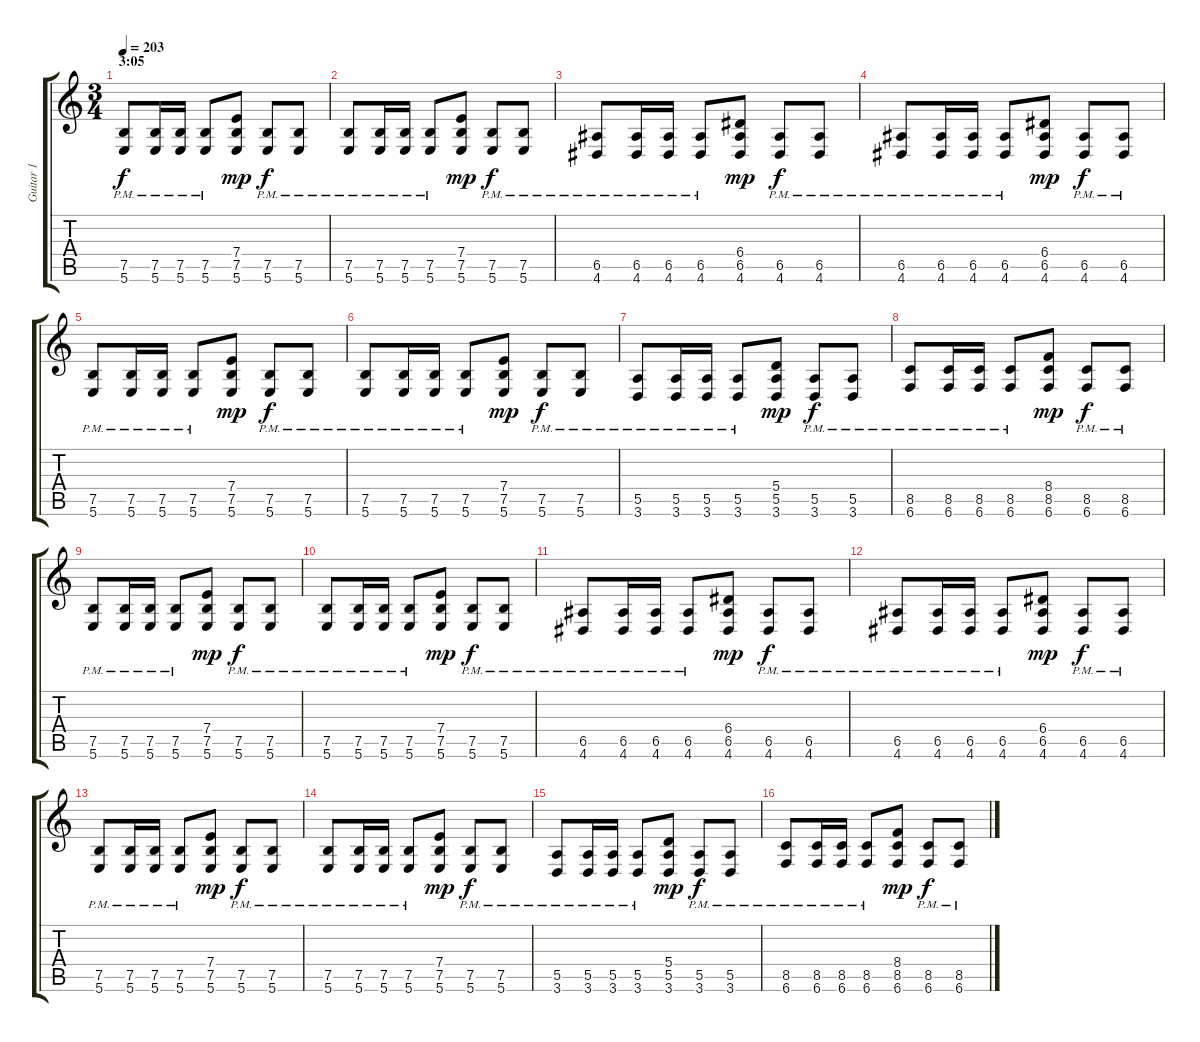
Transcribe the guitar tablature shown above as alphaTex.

\track ("Guitar 1" "Guitar 1") {instrument distortionguitar}
\staff {score tabs}
\tuning (B3 Gb3 D3 A2 E2 B1) {hide}
\ts (3 4)
\section ("" "3:05")
\tempo 203
\clef g2
\ks c
(7.5{pm} 5.6{pm}).8{dy f} (7.5{pm} 5.6{pm}).16 (7.5{pm} 5.6{pm}).16 (7.5{pm} 5.6{pm}).8 (7.4 7.5 5.6).8{dy mp} (7.5{pm} 5.6{pm}).8{dy f} (7.5{pm} 5.6{pm}).8 |
(7.5{pm} 5.6{pm}).8 (7.5{pm} 5.6{pm}).16 (7.5{pm} 5.6{pm}).16 (7.5{pm} 5.6{pm}).8 (7.4 7.5 5.6).8{dy mp} (7.5{pm} 5.6{pm}).8{dy f} (7.5{pm} 5.6{pm}).8 |
(6.5{pm} 4.6{pm}).8 (6.5{pm} 4.6{pm}).16 (6.5{pm} 4.6{pm}).16 (6.5{pm} 4.6{pm}).8 (6.4 6.5 4.6).8{dy mp} (6.5{pm} 4.6{pm}).8{dy f} (6.5{pm} 4.6{pm}).8 |
(6.5{pm} 4.6{pm}).8 (6.5{pm} 4.6{pm}).16 (6.5{pm} 4.6{pm}).16 (6.5{pm} 4.6{pm}).8 (6.4 6.5 4.6).8{dy mp} (6.5{pm} 4.6{pm}).8{dy f} (6.5{pm} 4.6{pm}).8 |
(7.5{pm} 5.6{pm}).8 (7.5{pm} 5.6{pm}).16 (7.5{pm} 5.6{pm}).16 (7.5{pm} 5.6{pm}).8 (7.4 7.5 5.6).8{dy mp} (7.5{pm} 5.6{pm}).8{dy f} (7.5{pm} 5.6{pm}).8 |
(7.5{pm} 5.6{pm}).8 (7.5{pm} 5.6{pm}).16 (7.5{pm} 5.6{pm}).16 (7.5{pm} 5.6{pm}).8 (7.4 7.5 5.6).8{dy mp} (7.5{pm} 5.6{pm}).8{dy f} (7.5{pm} 5.6{pm}).8 |
(5.5{pm} 3.6{pm}).8 (5.5{pm} 3.6{pm}).16 (5.5{pm} 3.6{pm}).16 (5.5{pm} 3.6{pm}).8 (5.4 5.5 3.6).8{dy mp} (5.5{pm} 3.6{pm}).8{dy f} (5.5{pm} 3.6{pm}).8 |
(8.5{pm} 6.6{pm}).8 (8.5{pm} 6.6{pm}).16 (8.5{pm} 6.6{pm}).16 (8.5{pm} 6.6{pm}).8 (8.4 8.5 6.6).8{dy mp} (8.5{pm} 6.6{pm}).8{dy f} (8.5{pm} 6.6{pm}).8 |
(7.5{pm} 5.6{pm}).8 (7.5{pm} 5.6{pm}).16 (7.5{pm} 5.6{pm}).16 (7.5{pm} 5.6{pm}).8 (7.4 7.5 5.6).8{dy mp} (7.5{pm} 5.6{pm}).8{dy f} (7.5{pm} 5.6{pm}).8 |
(7.5{pm} 5.6{pm}).8 (7.5{pm} 5.6{pm}).16 (7.5{pm} 5.6{pm}).16 (7.5{pm} 5.6{pm}).8 (7.4 7.5 5.6).8{dy mp} (7.5{pm} 5.6{pm}).8{dy f} (7.5{pm} 5.6{pm}).8 |
(6.5{pm} 4.6{pm}).8 (6.5{pm} 4.6{pm}).16 (6.5{pm} 4.6{pm}).16 (6.5{pm} 4.6{pm}).8 (6.4 6.5 4.6).8{dy mp} (6.5{pm} 4.6{pm}).8{dy f} (6.5{pm} 4.6{pm}).8 |
(6.5{pm} 4.6{pm}).8 (6.5{pm} 4.6{pm}).16 (6.5{pm} 4.6{pm}).16 (6.5{pm} 4.6{pm}).8 (6.4 6.5 4.6).8{dy mp} (6.5{pm} 4.6{pm}).8{dy f} (6.5{pm} 4.6{pm}).8 |
(7.5{pm} 5.6{pm}).8 (7.5{pm} 5.6{pm}).16 (7.5{pm} 5.6{pm}).16 (7.5{pm} 5.6{pm}).8 (7.4 7.5 5.6).8{dy mp} (7.5{pm} 5.6{pm}).8{dy f} (7.5{pm} 5.6{pm}).8 |
(7.5{pm} 5.6{pm}).8 (7.5{pm} 5.6{pm}).16 (7.5{pm} 5.6{pm}).16 (7.5{pm} 5.6{pm}).8 (7.4 7.5 5.6).8{dy mp} (7.5{pm} 5.6{pm}).8{dy f} (7.5{pm} 5.6{pm}).8 |
(5.5{pm} 3.6{pm}).8 (5.5{pm} 3.6{pm}).16 (5.5{pm} 3.6{pm}).16 (5.5{pm} 3.6{pm}).8 (5.4 5.5 3.6).8{dy mp} (5.5{pm} 3.6{pm}).8{dy f} (5.5{pm} 3.6{pm}).8 |
(8.5{pm} 6.6{pm}).8 (8.5{pm} 6.6{pm}).16 (8.5{pm} 6.6{pm}).16 (8.5{pm} 6.6{pm}).8 (8.4 8.5 6.6).8{dy mp} (8.5{pm} 6.6{pm}).8{dy f} (8.5{pm} 6.6{pm}).8
